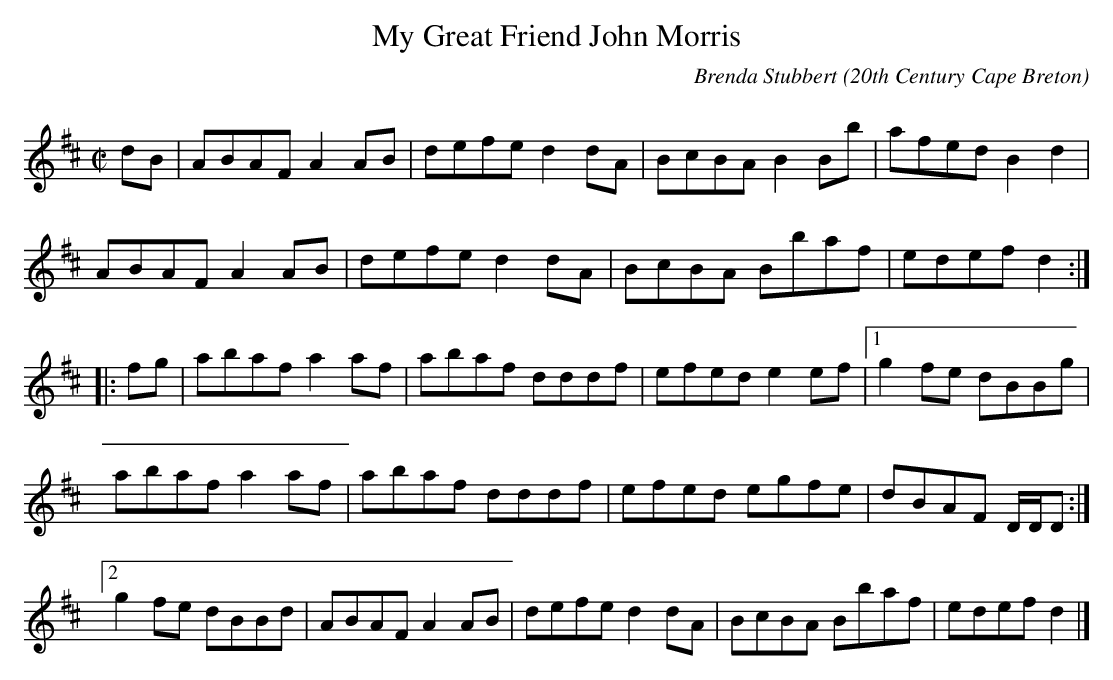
X:1
T:My Great Friend John Morris
C:Brenda Stubbert
O:20th Century Cape Breton
Q:333
L:1/8
M:C|
K:D
dB|ABAF A2 AB|defe d2 dA|BcBA B2 Bb|afed B2 d2|!
ABAF A2 AB|defe d2 dA|BcBA Bbaf|edef d2:|!
|:fg|abaf a2af|abaf dddf|efed e2 ef|[1g2 fe dBBg|!
abaf a2af|abaf dddf|efed egfe|dBAF D/D/D:|!
[2 g2 fe dBBd|ABAF A2 AB|defe d2dA|BcBA Bbaf|edef d2|]!
